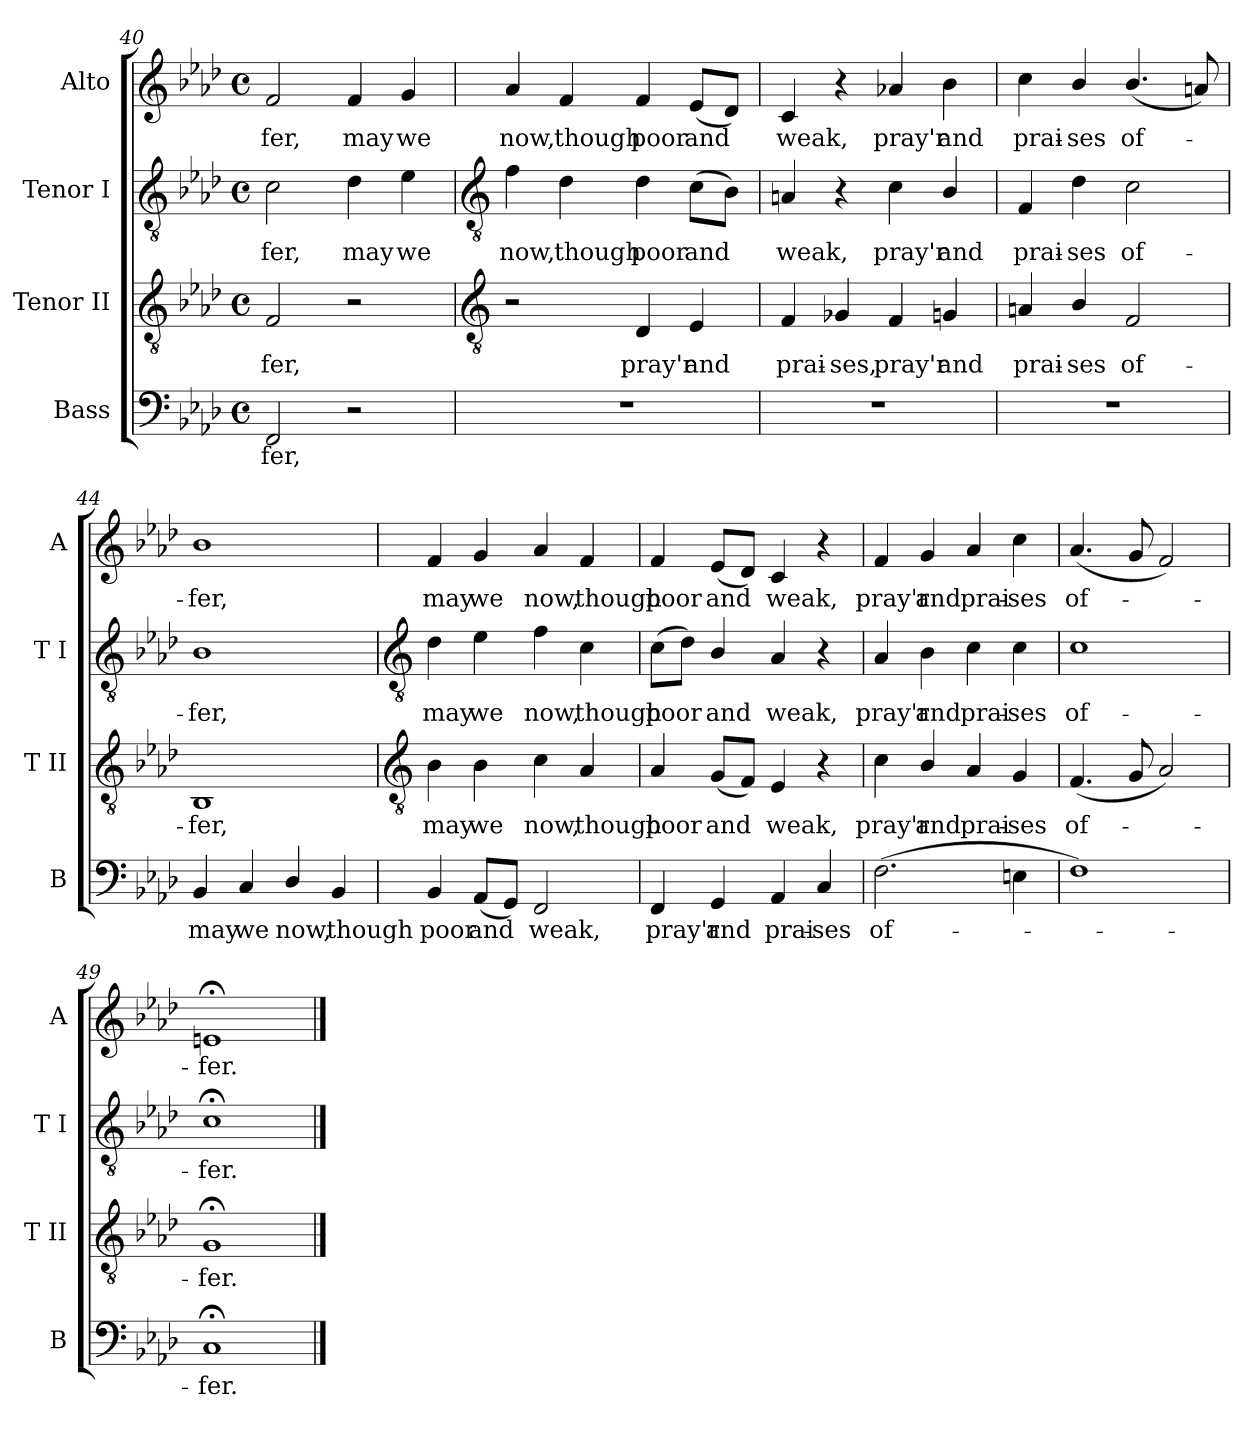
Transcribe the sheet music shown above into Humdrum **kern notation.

**kern	**text	**kern	**text	**kern	**text	**kern	**text
*part4	*part4	*part3	*part3	*part2	*part2	*part1	*part1
*staff4	*staff4	*staff3	*staff3	*staff2	*staff2	*staff1	*staff1
*I"Bass	*	*I"Tenor II	*	*I"Tenor I	*	*I"Alto	*
*I'B	*	*I'T II	*	*I'T I	*	*I'A	*
*clefF4	*	*clefGv2	*	*clefGv2	*	*clefG2	*
*k[b-e-a-d-]	*	*k[b-e-a-d-]	*	*k[b-e-a-d-]	*	*k[b-e-a-d-]	*
*A-:	*	*A-:	*	*A-:	*	*A-:	*
*M4/4	*	*M4/4	*	*M4/4	*	*M4/4	*
*met(c)	*	*met(c)	*	*met(c)	*	*met(c)	*
=40	=40	=40	=40	=40	=40	=40	=40
!	!LO:LY:b	!	!LO:LY:b	!	!LO:LY:b	!	!LO:LY:b
2FF	-fer,	2F	-fer,	2c	-fer,	2f	fer,
!	!	!	!	!	!LO:LY:b	!	!LO:LY:b
2r	.	2r	.	4d-	may	4f	may
!	!	!	!	!	!LO:LY:b	!	!LO:LY:b
.	.	.	.	4e-	we	4g	we
!!LO:LB:g=z
=41	=41	=41	=41	=41	=41	=41	=41
*	*	*clefGv2	*	*clefGv2	*	*	*
!	!	!	!	!	!LO:LY:b	!	!LO:LY:b
1r	.	2r	.	4f	now,	4a-	now,
!	!	!	!	!	!LO:LY:b	!	!LO:LY:b
.	.	.	.	4d-	though	4f	though
!	!	!	!LO:LY:b	!	!LO:LY:b	!	!LO:LY:b
.	.	4D-	pray'r	4d-	poor	4f	poor
!	!	!	!LO:LY:b	!	!LO:LY:b	!	!LO:LY:b
.	.	4E-	and	(>8cL	and	(<8e-L	and
.	.	.	.	8B-J)	.	8d-J)	.
=42	=42	=42	=42	=42	=42	=42	=42
!	!	!	!LO:LY:b	!	!LO:LY:b	!	!LO:LY:b
1r	.	4F	prai-	4An	weak,	4c	weak,
!	!	!	!LO:LY:b	!	!	!	!
.	.	4G-X	-ses,	4r	.	4r	.
!	!	!	!LO:LY:b	!	!LO:LY:b	!	!LO:LY:b
.	.	4F	pray'r	4c	pray'r	4a-X	pray'r
!	!	!	!LO:LY:b	!	!LO:LY:b	!	!LO:LY:b
.	.	4Gn	and	4B-/	and	4b-	and
=43	=43	=43	=43	=43	=43	=43	=43
!	!	!	!LO:LY:b	!	!LO:LY:b	!	!LO:LY:b
1r	.	4An	prai-	4F	prai-	4cc	prai-
!	!	!	!LO:LY:b	!	!LO:LY:b	!	!LO:LY:b
.	.	4B-/	-ses	4d-	-ses	4b-/	-ses
!	!	!	!LO:LY:b	!	!LO:LY:b	!	!LO:LY:b
.	.	2F	of-	2c	of-	(<4.b-/	of-
.	.	.	.	.	.	8an)	.
=44	=44	=44	=44	=44	=44	=44	=44
!	!LO:LY:b	!	!LO:LY:b	!	!LO:LY:b	!	!LO:LY:b
4BB-	may	1BB-	-fer,	1B-	-fer,	1b-	fer,
!	!LO:LY:b	!	!	!	!	!	!
4C	we	.	.	.	.	.	.
!	!LO:LY:b	!	!	!	!	!	!
4D-/	now,	.	.	.	.	.	.
!	!LO:LY:b	!	!	!	!	!	!
4BB-	though	.	.	.	.	.	.
!!LO:LB:g=z
=45	=45	=45	=45	=45	=45	=45	=45
*	*	*clefGv2	*	*clefGv2	*	*	*
!	!LO:LY:b	!	!LO:LY:b	!	!LO:LY:b	!	!LO:LY:b
4BB-	poor	4B-	may	4d-	may	4f	may
!	!LO:LY:b	!	!LO:LY:b	!	!LO:LY:b	!	!LO:LY:b
(<8AA-L	and	4B-	we	4e-	we	4g	we
8GGJ)	.	.	.	.	.	.	.
!	!LO:LY:b	!	!LO:LY:b	!	!LO:LY:b	!	!LO:LY:b
2FF	weak,	4c	now,	4f	now,	4a-	now,
!	!	!	!LO:LY:b	!	!LO:LY:b	!	!LO:LY:b
.	.	4A-	though	4c	though	4f	though
=46	=46	=46	=46	=46	=46	=46	=46
!	!LO:LY:b	!	!LO:LY:b	!	!LO:LY:b	!	!LO:LY:b
4FF	pray'r	4A-	poor	(>8cL	poor	4f	poor
.	.	.	.	8d-J)	.	.	.
!	!LO:LY:b	!	!LO:LY:b	!	!LO:LY:b	!	!LO:LY:b
4GG	and	(<8GL	and	4B-/	and	(<8e-L	and
.	.	8FJ)	.	.	.	8d-J)	.
!	!LO:LY:b	!	!LO:LY:b	!	!LO:LY:b	!	!LO:LY:b
4AA-	prai-	4E-	weak,	4A-	weak,	4c	weak,
!	!LO:LY:b	!	!	!	!	!	!
4C	-ses	4r	.	4r	.	4r	.
=47	=47	=47	=47	=47	=47	=47	=47
!	!LO:LY:b	!	!LO:LY:b	!	!LO:LY:b	!	!LO:LY:b
(>2.F	of-	4c	pray'r	4A-	pray'r	4f	pray'r
!	!	!	!LO:LY:b	!	!LO:LY:b	!	!LO:LY:b
.	.	4B-/	and	4B-	and	4g	and
!	!	!	!LO:LY:b	!	!LO:LY:b	!	!LO:LY:b
.	.	4A-	prai-	4c	prai-	4a-	prai-
!	!	!	!LO:LY:b	!	!LO:LY:b	!	!LO:LY:b
4En	.	4G	-ses	4c	-ses	4cc	-ses
=48	=48	=48	=48	=48	=48	=48	=48
!	!	!	!LO:LY:b	!	!LO:LY:b	!	!LO:LY:b
1F)	.	(<4.F	of-	1c	of-	(<4.a-	of-
.	.	8G	.	.	.	8g	.
.	.	2A-)	.	.	.	2f)	.
=49	=49	=49	=49	=49	=49	=49	=49
!	!LO:LY:b	!	!LO:LY:b	!	!LO:LY:b	!	!LO:LY:b
1C;<	fer.	1G;<	fer.	1c;<	-fer.	1en;<	fer.
==	==	==	==	==	==	==	==
*-	*-	*-	*-	*-	*-	*-	*-
